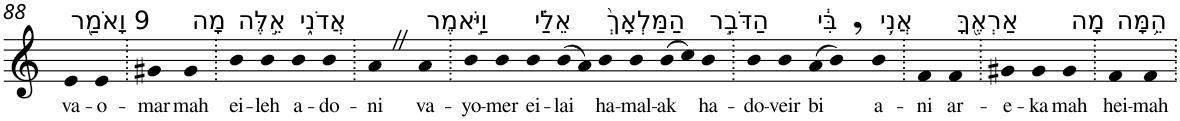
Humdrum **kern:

**kern	**text
*part1	*part1
*staff1	*staff1
*I"Piano	*
*I'Pno	*
!!LO:PB:g=z
*clefG2	*
*k[]	*
=88	=88
!LO:TX:a:t=9 וָאֹמַ֖ר	!
!	!LO:LY:b
4e	va-
!	!LO:LY:b
4e	-o-
=89.	=89.
!	!LO:LY:b
4g#X	-mar
!LO:TX:a:t=מָה	!
!	!LO:LY:b
4g#	mah
=90.	=90.
!LO:TX:a:t=אֵ֣לֶּה	!
!	!LO:LY:b
4b	ei-
!	!LO:LY:b
4b	-leh
!LO:TX:a:t=אֲדֹנִ֑י	!
!	!LO:LY:b
4b	a-
!	!LO:LY:b
4b	-do-
=91.	=91.
!	!LO:LY:b
4aZ	-ni
!LO:TX:a:t=וַיֹּ֣אמֶר	!
!	!LO:LY:b
4a	va-
=92.	=92.
!	!LO:LY:b
4b	-yo-
!	!LO:LY:b
4b	-mer
!LO:TX:a:t=אֵלַ֗י	!
!	!LO:LY:b
4b	ei-
!	!LO:LY:b
(>8b	-lai
8a)	.
!LO:TX:a:t=הַמַּלְאָךְ֙	!
!	!LO:LY:b
4b	ha-
!	!LO:LY:b
4b	-mal-
!	!LO:LY:b
(>8b	-ak
8cc)	.
!LO:TX:a:t=הַדֹּבֵ֣ר	!
!	!LO:LY:b
4b	ha-
=93.	=93.
!	!LO:LY:b
4b	-do-
!	!LO:LY:b
4b	-veir
!LO:TX:a:t=בִּ֔י	!
!	!LO:LY:b
(>8a	bi
8b,)	.
!LO:TX:a:t=אֲנִ֥י	!
!	!LO:LY:b
4b	a-
=94.	=94.
!	!LO:LY:b
4f	-ni
!LO:TX:a:t=אַרְאֶ֖ךָּ	!
!	!LO:LY:b
4f	ar-
=95.	=95.
!	!LO:LY:b
4g#X	-e-
!	!LO:LY:b
4g#	-ka
!LO:TX:a:t=מָה	!
!	!LO:LY:b
4g#	mah
=96.	=96.
!LO:TX:a:t=הֵ֥מָּה	!
!	!LO:LY:b
4f	hei-
!	!LO:LY:b
4f	-mah
=.	=.
*-	*-
